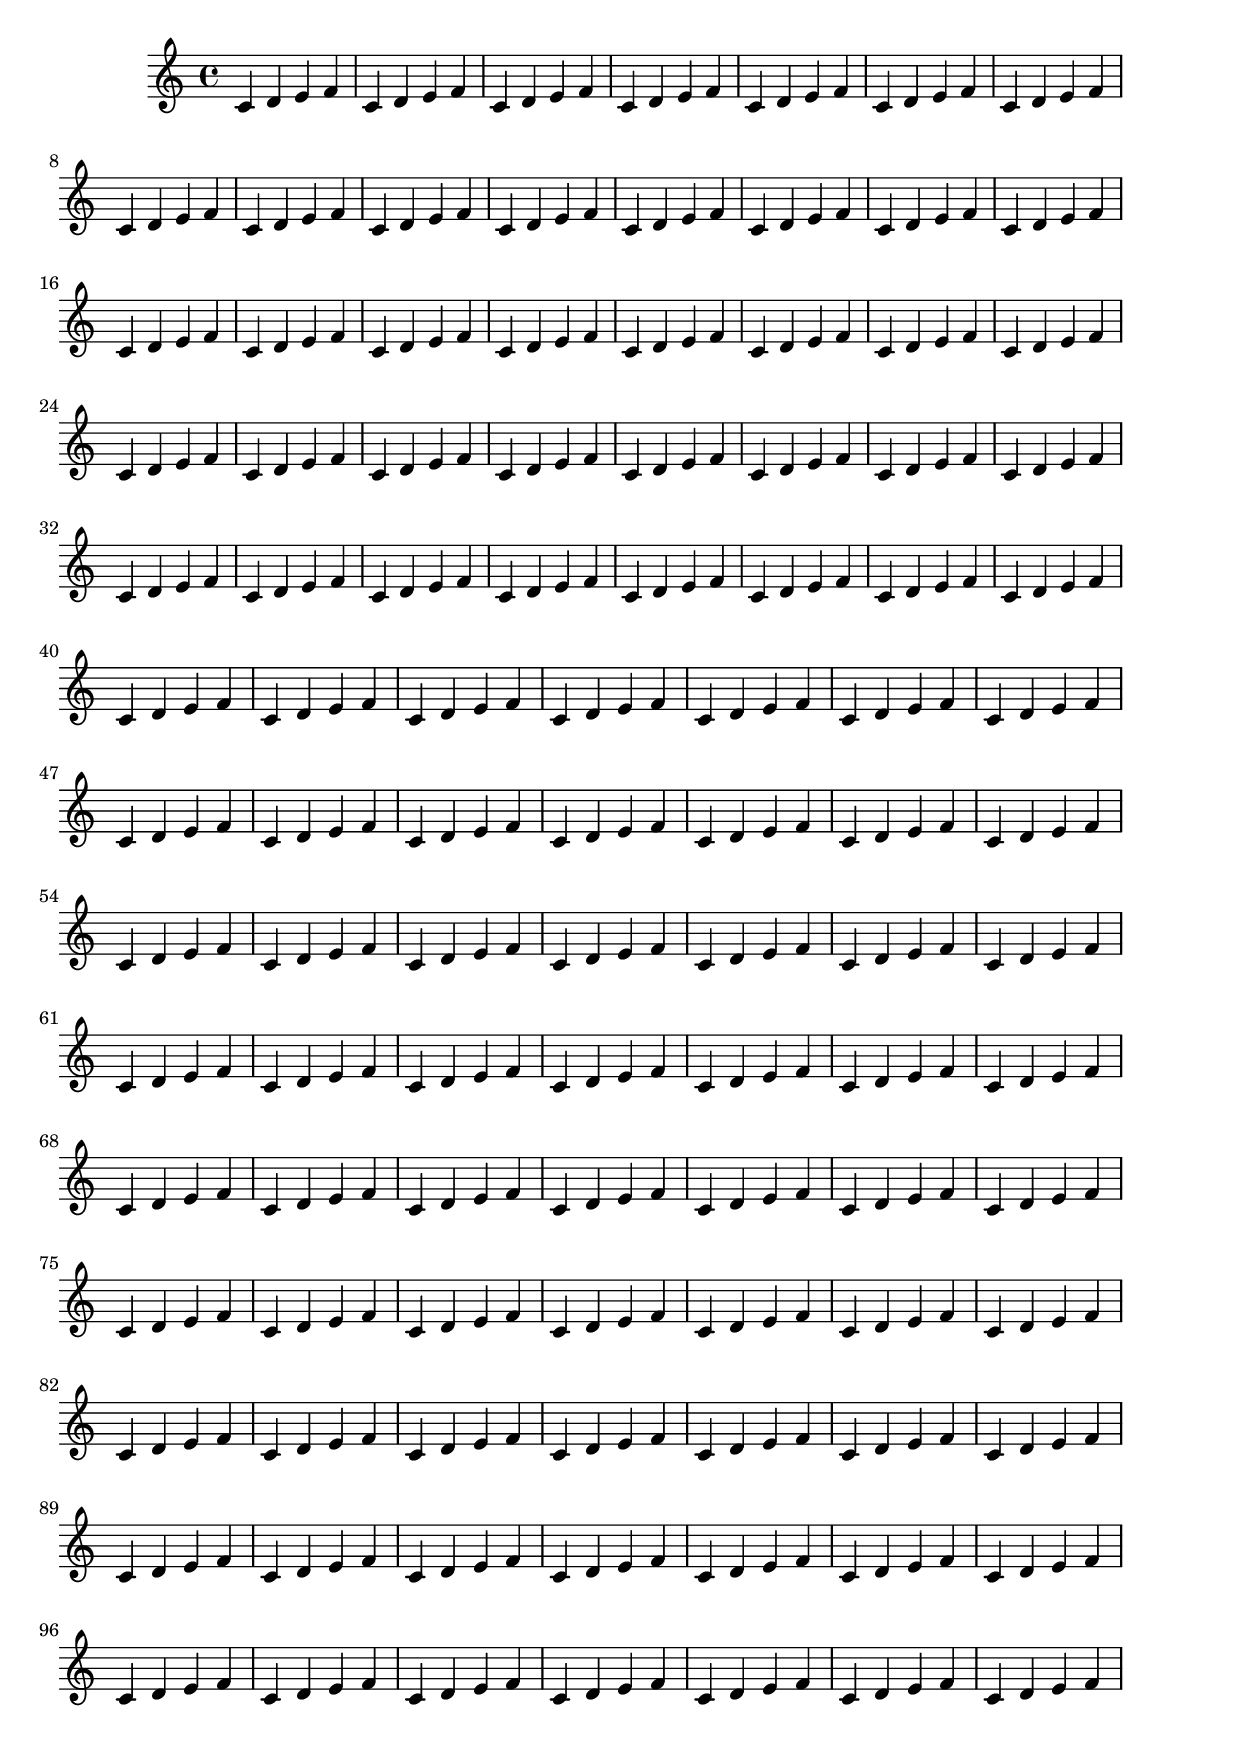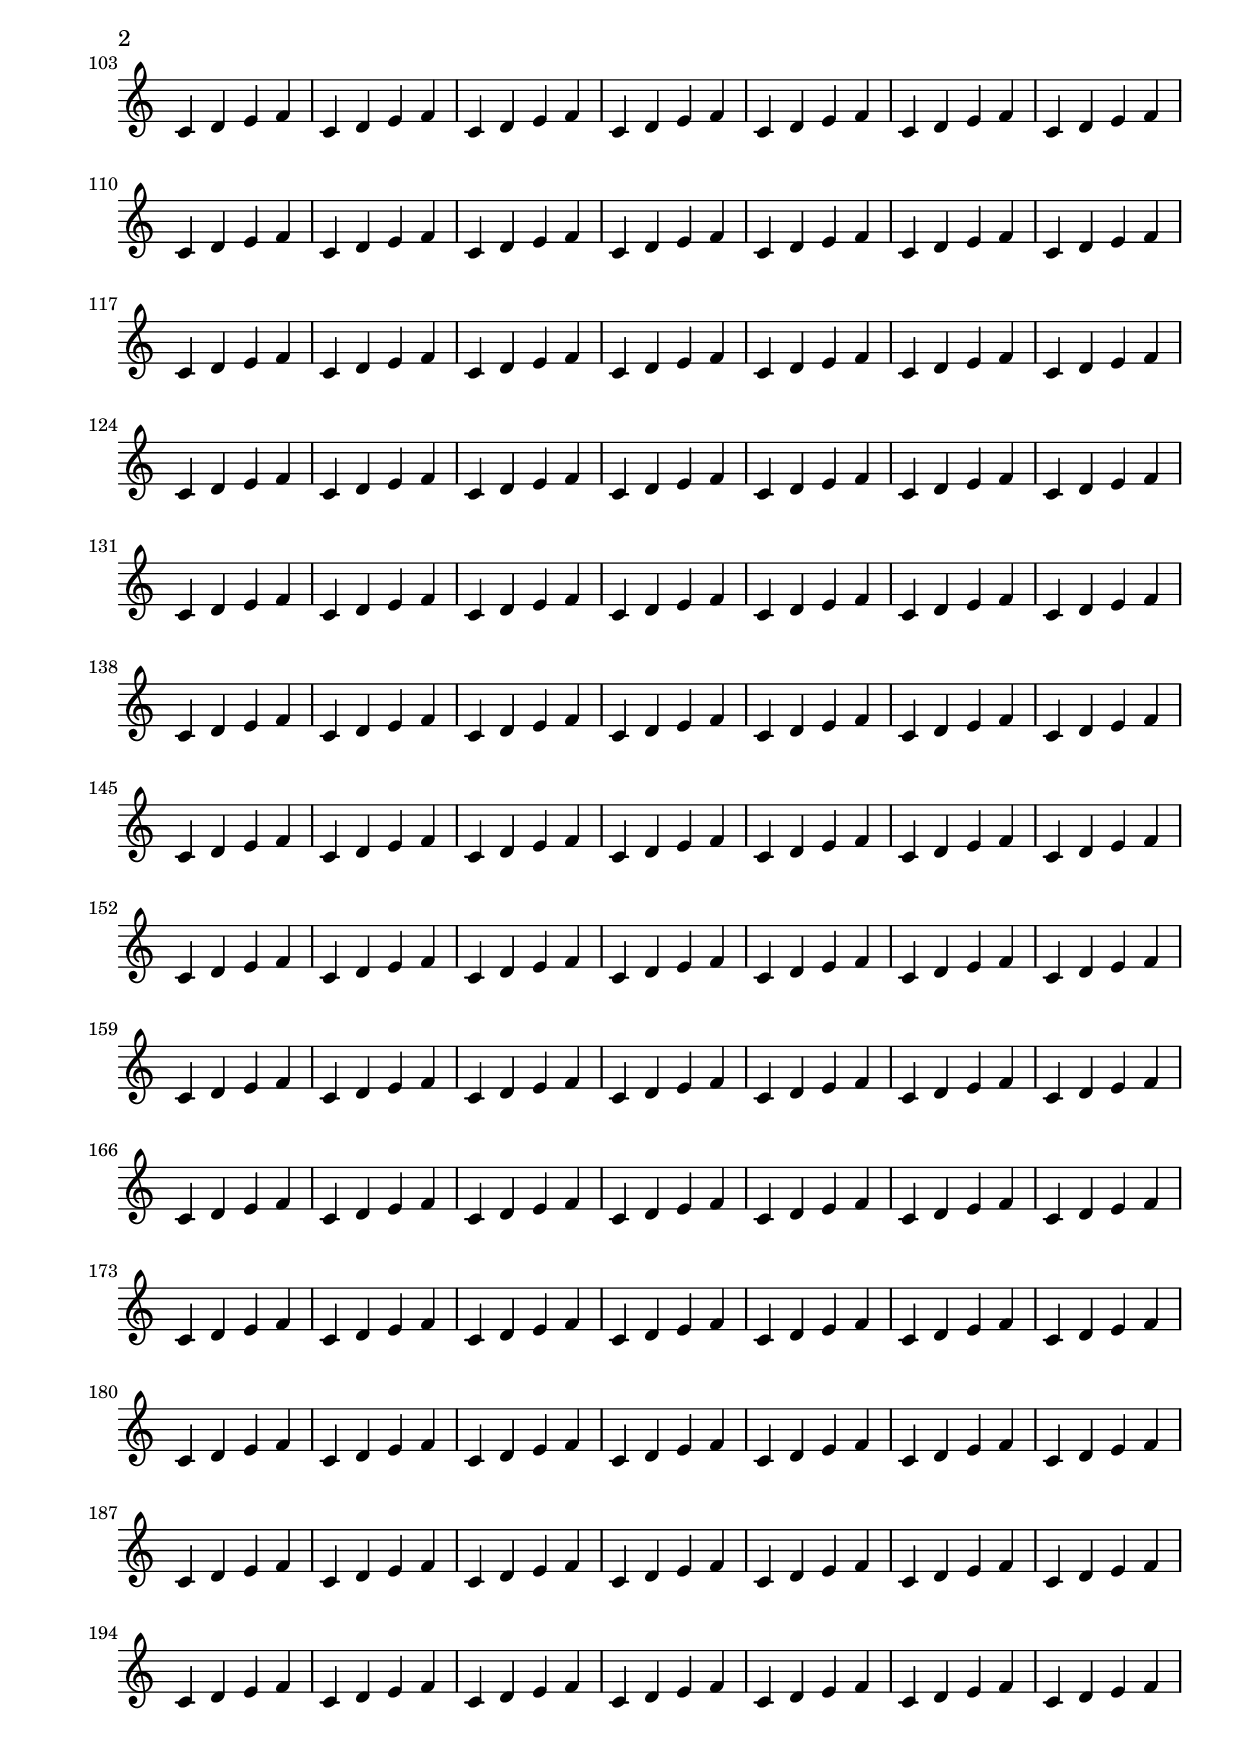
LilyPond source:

\version "2.19.21"

\header {
  texidoc = "Two-sided mode allows you to use different margins for
odd and even pages."
}

someNotes = \relative { \repeat unfold 200 { c'4 d e f } }

\paper {
  two-sided = ##t
  inner-margin = 10 \mm
  outer-margin = 20 \mm
}

\book {
  \score { \someNotes }
}

